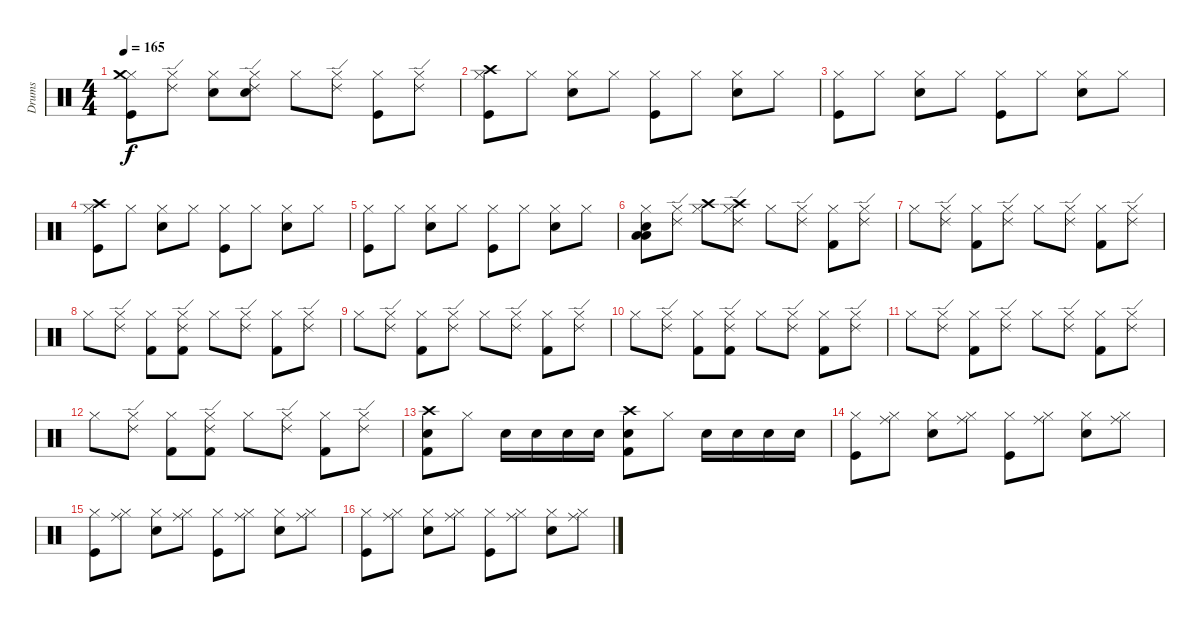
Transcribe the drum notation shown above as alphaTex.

\track ("Drums" "Drums") {instrument percussion}
\staff {score}
\articulation defaults
\ts (4 4)
\tempo 165
\clef neutral
\ks c
("Hi-Hat (closed)" "Crash medium (hit)" "Kick (hit)").8{dy f} ("Hi-Hat (closed)" "Ride (edge) 2").8 ("Hi-Hat (closed)" "Electric Snare (hit)").8 ("Hi-Hat (closed)" "Ride (edge) 2" "Electric Snare (hit)").8 "Hi-Hat (closed)".8 ("Hi-Hat (closed)" "Ride (edge) 2").8 ("Hi-Hat (closed)" "Kick (hit)").8 ("Hi-Hat (closed)" "Ride (edge) 2").8 |
("Hi-Hat (closed)" "Crash high (hit)" "Kick (hit)").8 "Hi-Hat (closed)".8 ("Hi-Hat (closed)" "Electric Snare (hit)").8 "Hi-Hat (closed)".8 ("Hi-Hat (closed)" "Kick (hit)").8 "Hi-Hat (closed)".8 ("Hi-Hat (closed)" "Electric Snare (hit)").8 "Hi-Hat (closed)".8 |
("Hi-Hat (closed)" "Kick (hit)").8 "Hi-Hat (closed)".8 ("Hi-Hat (closed)" "Electric Snare (hit)").8 "Hi-Hat (closed)".8 ("Hi-Hat (closed)" "Kick (hit)").8 "Hi-Hat (closed)".8 ("Hi-Hat (closed)" "Electric Snare (hit)").8 "Hi-Hat (closed)".8 |
("Hi-Hat (closed)" "Crash high (hit)" "Kick (hit)").8 "Hi-Hat (closed)".8 ("Hi-Hat (closed)" "Electric Snare (hit)").8 "Hi-Hat (closed)".8 ("Hi-Hat (closed)" "Kick (hit)").8 "Hi-Hat (closed)".8 ("Hi-Hat (closed)" "Electric Snare (hit)").8 "Hi-Hat (closed)".8 |
("Hi-Hat (closed)" "Kick (hit)").8 "Hi-Hat (closed)".8 ("Hi-Hat (closed)" "Electric Snare (hit)").8 "Hi-Hat (closed)".8 ("Hi-Hat (closed)" "Kick (hit)").8 "Hi-Hat (closed)".8 ("Hi-Hat (closed)" "Electric Snare (hit)").8 "Hi-Hat (closed)".8 |
("Hi-Hat (closed)" "Low Tom (hit)" "Electric Snare (hit)" "Low Floor Tom (hit)").8 ("Hi-Hat (closed)" "Ride (edge) 2").8 ("Hi-Hat (closed)" "Crash high (hit)").8 ("Hi-Hat (closed)" "Ride (edge) 2" "Crash high (hit)").8 "Hi-Hat (closed)".8 ("Hi-Hat (closed)" "Ride (edge) 2").8 ("Hi-Hat (closed)" "Kick (hit) 2").8 ("Hi-Hat (closed)" "Ride (edge) 2").8 |
"Hi-Hat (closed)".8 ("Hi-Hat (closed)" "Ride (edge) 2").8 ("Hi-Hat (closed)" "Kick (hit) 2").8 ("Hi-Hat (closed)" "Ride (edge) 2").8 "Hi-Hat (closed)".8 ("Hi-Hat (closed)" "Ride (edge) 2").8 ("Hi-Hat (closed)" "Kick (hit) 2").8 ("Hi-Hat (closed)" "Ride (edge) 2").8 |
"Hi-Hat (closed)".8 ("Hi-Hat (closed)" "Ride (edge) 2").8 ("Hi-Hat (closed)" "Kick (hit) 2").8 ("Hi-Hat (closed)" "Ride (edge) 2" "Kick (hit) 2").8 "Hi-Hat (closed)".8 ("Hi-Hat (closed)" "Ride (edge) 2").8 ("Hi-Hat (closed)" "Kick (hit) 2").8 ("Hi-Hat (closed)" "Ride (edge) 2").8 |
"Hi-Hat (closed)".8 ("Hi-Hat (closed)" "Ride (edge) 2").8 ("Hi-Hat (closed)" "Kick (hit) 2").8 ("Hi-Hat (closed)" "Ride (edge) 2").8 "Hi-Hat (closed)".8 ("Hi-Hat (closed)" "Ride (edge) 2").8 ("Hi-Hat (closed)" "Kick (hit) 2").8 ("Hi-Hat (closed)" "Ride (edge) 2").8 |
"Hi-Hat (closed)".8 ("Hi-Hat (closed)" "Ride (edge) 2").8 ("Hi-Hat (closed)" "Kick (hit) 2").8 ("Hi-Hat (closed)" "Ride (edge) 2" "Kick (hit) 2").8 "Hi-Hat (closed)".8 ("Hi-Hat (closed)" "Ride (edge) 2").8 ("Hi-Hat (closed)" "Kick (hit) 2").8 ("Hi-Hat (closed)" "Ride (edge) 2").8 |
"Hi-Hat (closed)".8 ("Hi-Hat (closed)" "Ride (edge) 2").8 ("Hi-Hat (closed)" "Kick (hit) 2").8 ("Hi-Hat (closed)" "Ride (edge) 2").8 "Hi-Hat (closed)".8 ("Hi-Hat (closed)" "Ride (edge) 2").8 ("Hi-Hat (closed)" "Kick (hit) 2").8 ("Hi-Hat (closed)" "Ride (edge) 2").8 |
"Hi-Hat (closed)".8 ("Hi-Hat (closed)" "Ride (edge) 2").8 ("Hi-Hat (closed)" "Kick (hit) 2").8 ("Hi-Hat (closed)" "Ride (edge) 2" "Kick (hit) 2").8 "Hi-Hat (closed)".8 ("Hi-Hat (closed)" "Ride (edge) 2").8 ("Hi-Hat (closed)" "Kick (hit) 2").8 ("Hi-Hat (closed)" "Ride (edge) 2").8 |
("Crash high (hit)" "Kick (hit) 2" "Electric Snare (hit)").8 "Hi-Hat (closed)".8 "Electric Snare (hit)".16 "Electric Snare (hit)".16 "Electric Snare (hit)".16 "Electric Snare (hit)".16 ("Crash high (hit)" "Kick (hit) 2" "Electric Snare (hit)").8 "Hi-Hat (closed)".8 "Electric Snare (hit)".16 "Electric Snare (hit)".16 "Electric Snare (hit)".16 "Electric Snare (hit)".16 |
("Hi-Hat (closed)" "Kick (hit)").8 ("Hi-Hat (closed)" "Ride (middle)").8 ("Hi-Hat (closed)" "Electric Snare (hit)").8 ("Hi-Hat (closed)" "Ride (middle)").8 ("Hi-Hat (closed)" "Kick (hit)").8 ("Hi-Hat (closed)" "Ride (middle)").8 ("Hi-Hat (closed)" "Electric Snare (hit)").8 ("Hi-Hat (closed)" "Ride (middle)").8 |
("Hi-Hat (closed)" "Kick (hit)").8 ("Hi-Hat (closed)" "Ride (middle)").8 ("Hi-Hat (closed)" "Electric Snare (hit)").8 ("Hi-Hat (closed)" "Ride (middle)").8 ("Hi-Hat (closed)" "Kick (hit)").8 ("Hi-Hat (closed)" "Ride (middle)").8 ("Hi-Hat (closed)" "Electric Snare (hit)").8 ("Hi-Hat (closed)" "Ride (middle)").8 |
("Hi-Hat (closed)" "Kick (hit)").8 ("Hi-Hat (closed)" "Ride (middle)").8 ("Hi-Hat (closed)" "Electric Snare (hit)").8 ("Hi-Hat (closed)" "Ride (middle)").8 ("Hi-Hat (closed)" "Kick (hit)").8 ("Hi-Hat (closed)" "Ride (middle)").8 ("Hi-Hat (closed)" "Electric Snare (hit)").8 ("Hi-Hat (closed)" "Ride (middle)").8
